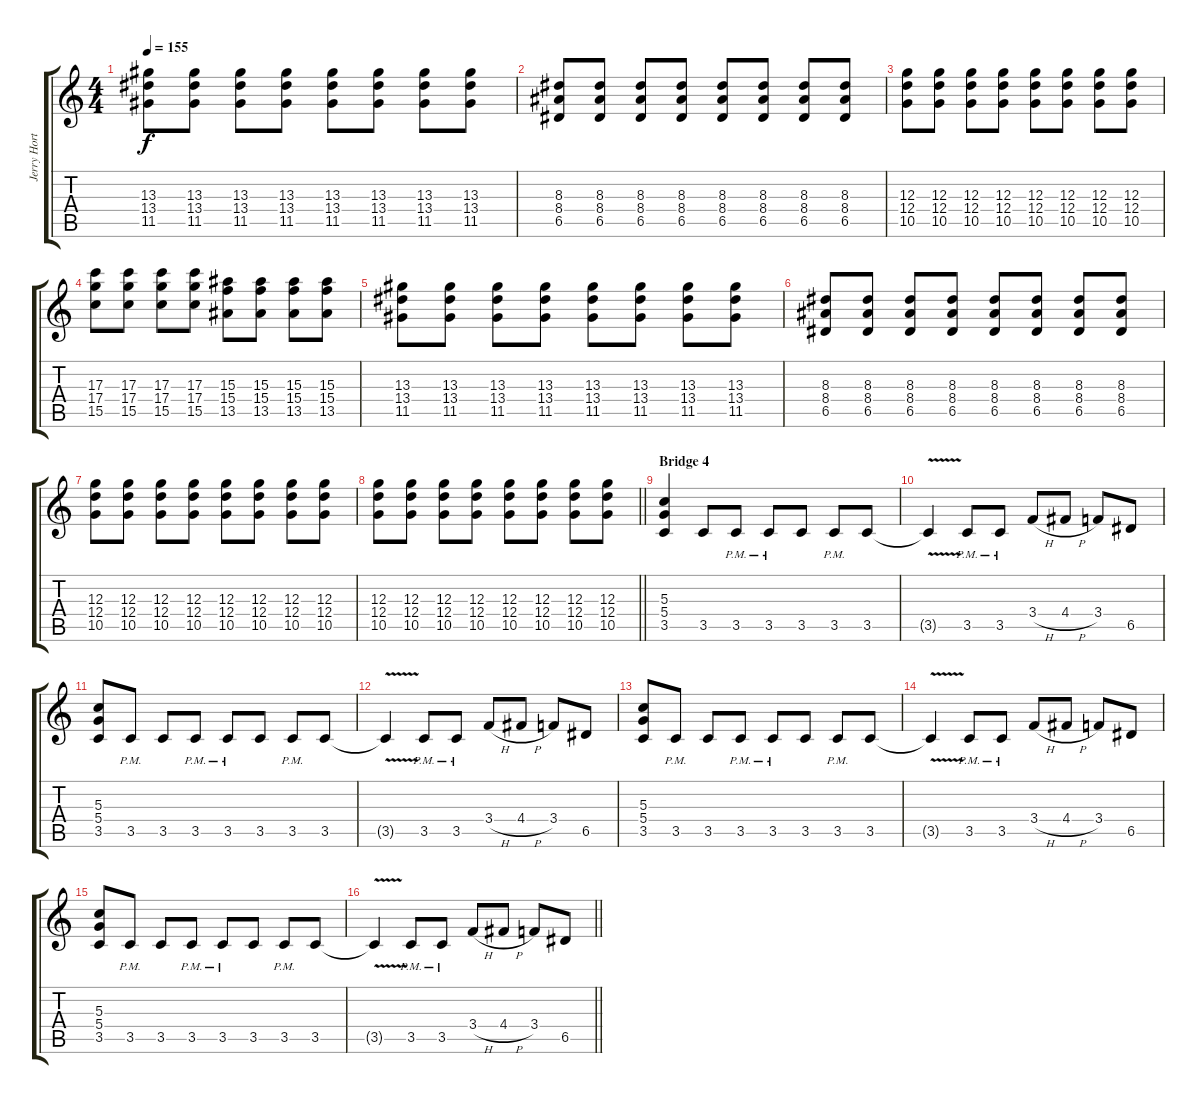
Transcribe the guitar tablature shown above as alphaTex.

\track ("Jerry Horton (Lead Guitar)" "Jerry Hort") {instrument distortionguitar}
\staff {score tabs}
\tuning (E4 B3 G3 D3 A2 D2) {hide}
\ts (4 4)
\tempo 155
\clef g2
\ks c
(13.3 13.4 11.5).8{dy f} (13.3 13.4 11.5).8 (13.3 13.4 11.5).8 (13.3 13.4 11.5).8 (13.3 13.4 11.5).8 (13.3 13.4 11.5).8 (13.3 13.4 11.5).8 (13.3 13.4 11.5).8 |
(8.3 8.4 6.5).8 (8.3 8.4 6.5).8 (8.3 8.4 6.5).8 (8.3 8.4 6.5).8 (8.3 8.4 6.5).8 (8.3 8.4 6.5).8 (8.3 8.4 6.5).8 (8.3 8.4 6.5).8 |
(12.3 12.4 10.5).8 (12.3 12.4 10.5).8 (12.3 12.4 10.5).8 (12.3 12.4 10.5).8 (12.3 12.4 10.5).8 (12.3 12.4 10.5).8 (12.3 12.4 10.5).8 (12.3 12.4 10.5).8 |
(17.3 17.4 15.5).8 (17.3 17.4 15.5).8 (17.3 17.4 15.5).8 (17.3 17.4 15.5).8 (15.3 15.4 13.5).8 (15.3 15.4 13.5).8 (15.3 15.4 13.5).8 (15.3 15.4 13.5).8 |
(13.3 13.4 11.5).8 (13.3 13.4 11.5).8 (13.3 13.4 11.5).8 (13.3 13.4 11.5).8 (13.3 13.4 11.5).8 (13.3 13.4 11.5).8 (13.3 13.4 11.5).8 (13.3 13.4 11.5).8 |
(8.3 8.4 6.5).8 (8.3 8.4 6.5).8 (8.3 8.4 6.5).8 (8.3 8.4 6.5).8 (8.3 8.4 6.5).8 (8.3 8.4 6.5).8 (8.3 8.4 6.5).8 (8.3 8.4 6.5).8 |
(12.3 12.4 10.5).8 (12.3 12.4 10.5).8 (12.3 12.4 10.5).8 (12.3 12.4 10.5).8 (12.3 12.4 10.5).8 (12.3 12.4 10.5).8 (12.3 12.4 10.5).8 (12.3 12.4 10.5).8 |
\barLineRight lightlight
(12.3 12.4 10.5).8 (12.3 12.4 10.5).8 (12.3 12.4 10.5).8 (12.3 12.4 10.5).8 (12.3 12.4 10.5).8 (12.3 12.4 10.5).8 (12.3 12.4 10.5).8 (12.3 12.4 10.5).8 |
\section ("" "Bridge 4")
(5.3 5.4 3.5).4 3.5.8 3.5{pm}.8 3.5{pm}.8 3.5.8 3.5{pm}.8 3.5.8 |
3.5{v t}.4 3.5{pm}.8 3.5{pm}.8 3.4{h}.8 4.4{h}.8 3.4.8 6.5.8 |
(5.3 5.4 3.5).8 3.5{pm}.8 3.5.8 3.5{pm}.8 3.5{pm}.8 3.5.8 3.5{pm}.8 3.5.8 |
3.5{v t}.4 3.5{pm}.8 3.5{pm}.8 3.4{h}.8 4.4{h}.8 3.4.8 6.5.8 |
(5.3 5.4 3.5).8 3.5{pm}.8 3.5.8 3.5{pm}.8 3.5{pm}.8 3.5.8 3.5{pm}.8 3.5.8 |
3.5{v t}.4 3.5{pm}.8 3.5{pm}.8 3.4{h}.8 4.4{h}.8 3.4.8 6.5.8 |
(5.3 5.4 3.5).8 3.5{pm}.8 3.5.8 3.5{pm}.8 3.5{pm}.8 3.5.8 3.5{pm}.8 3.5.8 |
\barLineRight lightlight
3.5{v t}.4 3.5{pm}.8 3.5{pm}.8 3.4{h}.8 4.4{h}.8 3.4.8 6.5.8
